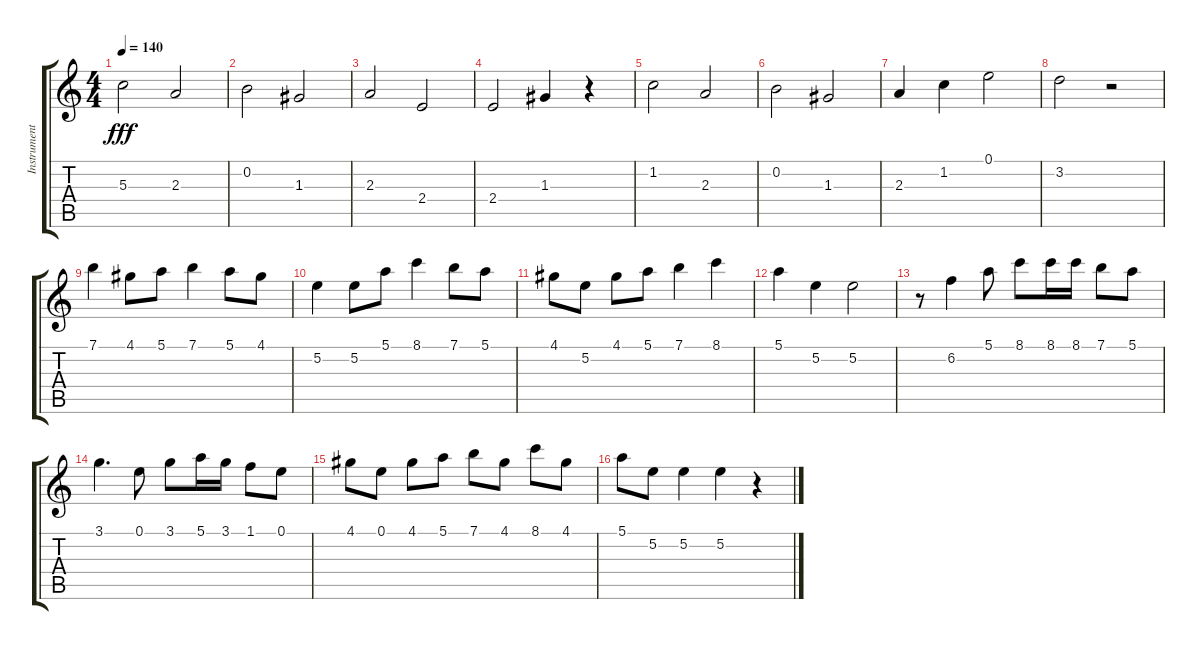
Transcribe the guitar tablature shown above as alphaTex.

\track ("Instrument2" "Instrument") {instrument acousticguitarsteel}
\staff {score tabs}
\tuning (E4 B3 G3 D3 A2 E2) {hide}
\ts (4 4)
\tempo 140
\clef g2
\ks c
5.3.2{dy fff} 2.3.2 |
0.2.2 1.3.2 |
2.3.2 2.4.2 |
2.4.2 1.3.4 r.4 |
1.2.2 2.3.2 |
0.2.2 1.3.2 |
2.3.4 1.2.4 0.1.2 |
3.2.2 r.2 |
7.1.4 4.1.8 5.1.8 7.1.4 5.1.8 4.1.8 |
5.2.4 5.2.8 5.1.8 8.1.4 7.1.8 5.1.8 |
4.1.8 5.2.8 4.1.8 5.1.8 7.1.4 8.1.4 |
5.1.4 5.2.4 5.2.2 |
r.8 6.2.4 5.1.8 8.1.8 8.1.16 8.1.16 7.1.8 5.1.8 |
3.1.4{d} 0.1.8 3.1.8 5.1.16 3.1.16 1.1.8 0.1.8 |
4.1.8 0.1.8 4.1.8 5.1.8 7.1.8 4.1.8 8.1.8 4.1.8 |
5.1.8 5.2.8 5.2.4 5.2.4 r.4
